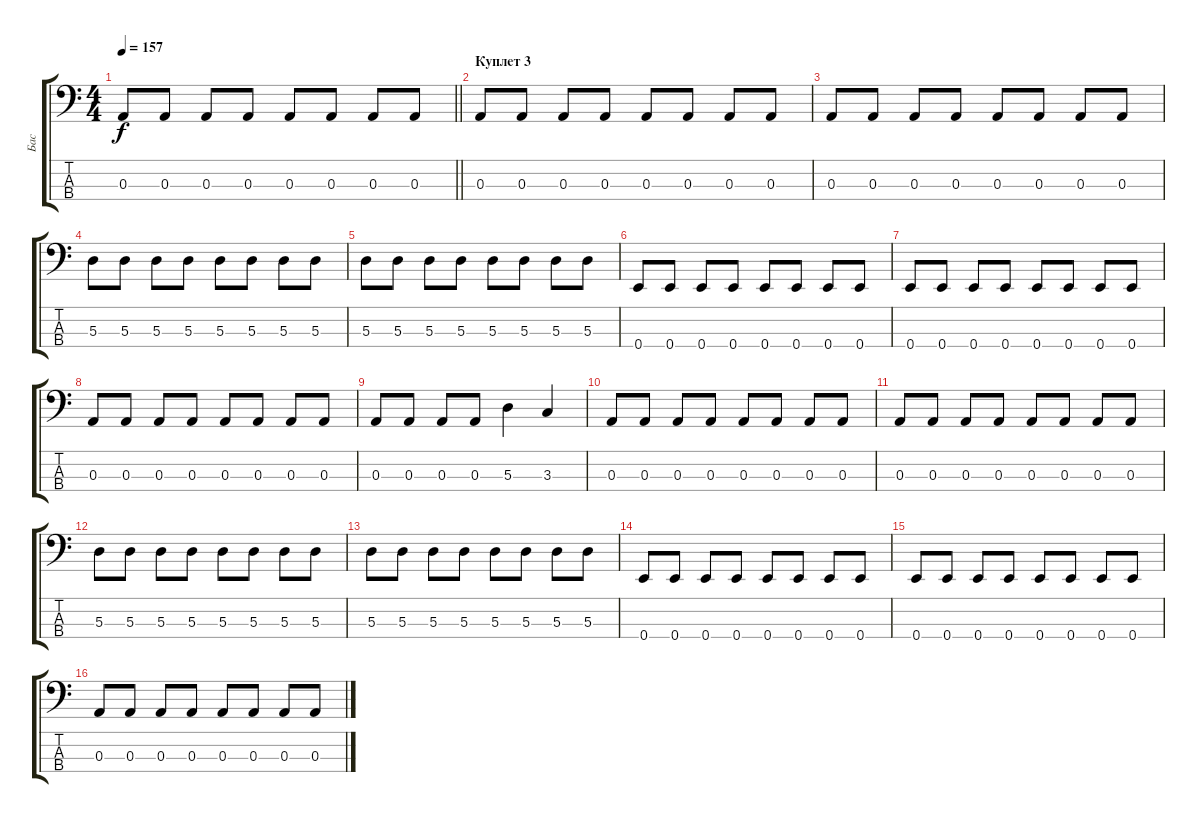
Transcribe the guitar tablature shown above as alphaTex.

\track ("Бас" "Бас") {instrument electricbassfinger}
\staff {score tabs}
\tuning (G2 D2 A1 E1) {hide}
\ts (4 4)
\tempo 157
\clef f4
\barLineRight lightlight
\ks c
0.3.8{dy f} 0.3.8 0.3.8 0.3.8 0.3.8 0.3.8 0.3.8 0.3.8 |
\section ("" "Куплет 3")
0.3.8 0.3.8 0.3.8 0.3.8 0.3.8 0.3.8 0.3.8 0.3.8 |
0.3.8 0.3.8 0.3.8 0.3.8 0.3.8 0.3.8 0.3.8 0.3.8 |
5.3.8 5.3.8 5.3.8 5.3.8 5.3.8 5.3.8 5.3.8 5.3.8 |
5.3.8 5.3.8 5.3.8 5.3.8 5.3.8 5.3.8 5.3.8 5.3.8 |
0.4.8 0.4.8 0.4.8 0.4.8 0.4.8 0.4.8 0.4.8 0.4.8 |
0.4.8 0.4.8 0.4.8 0.4.8 0.4.8 0.4.8 0.4.8 0.4.8 |
0.3.8 0.3.8 0.3.8 0.3.8 0.3.8 0.3.8 0.3.8 0.3.8 |
0.3.8 0.3.8 0.3.8 0.3.8 5.3.4 3.3.4 |
0.3.8 0.3.8 0.3.8 0.3.8 0.3.8 0.3.8 0.3.8 0.3.8 |
0.3.8 0.3.8 0.3.8 0.3.8 0.3.8 0.3.8 0.3.8 0.3.8 |
5.3.8 5.3.8 5.3.8 5.3.8 5.3.8 5.3.8 5.3.8 5.3.8 |
5.3.8 5.3.8 5.3.8 5.3.8 5.3.8 5.3.8 5.3.8 5.3.8 |
0.4.8 0.4.8 0.4.8 0.4.8 0.4.8 0.4.8 0.4.8 0.4.8 |
0.4.8 0.4.8 0.4.8 0.4.8 0.4.8 0.4.8 0.4.8 0.4.8 |
0.3.8 0.3.8 0.3.8 0.3.8 0.3.8 0.3.8 0.3.8 0.3.8
